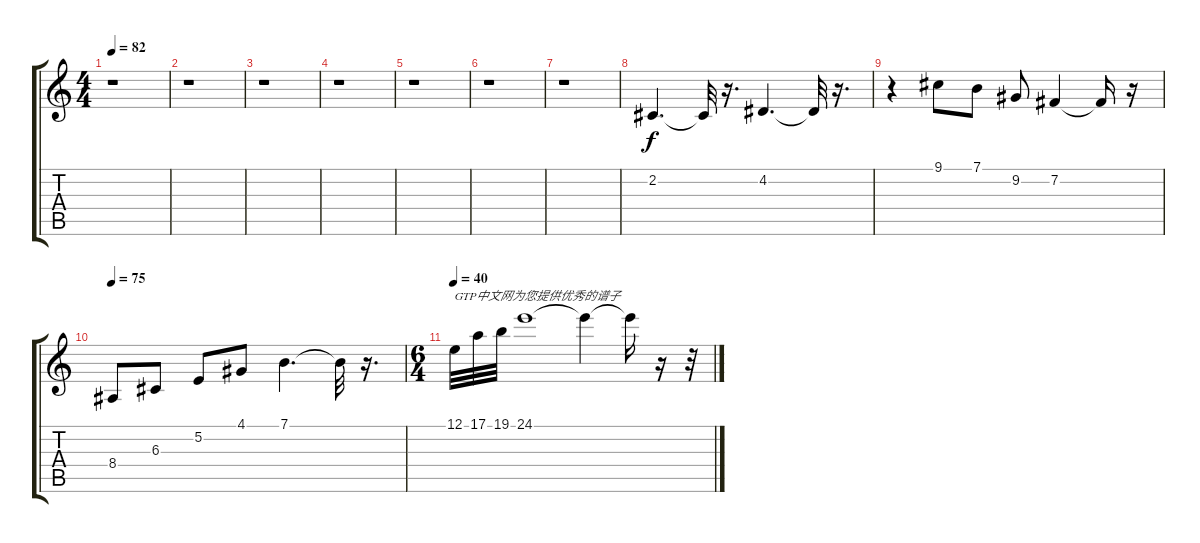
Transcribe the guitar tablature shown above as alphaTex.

\track "" {instrument acousticgrandpiano}
\staff {score tabs}
\tuning (E4 B3 G3 D3 A2 E2) {hide}
\ts (4 4)
\tempo 82
\clef g2
\ks c
r.1{dy f} |
r.1 |
r.1 |
r.1 |
r.1 |
r.1 |
r.1 |
2.2.4{d} 2.2{t}.32 r.16{d} 4.2.4{d} 4.2{t}.32 r.16{d} |
r.4 9.1.8 7.1.8 9.2.8 7.2.4 7.2{t}.16 r.16 |
\tempo 75
8.4.8 6.3.8 5.2.8 4.1.8 7.1.4{d} 7.1{t}.32 r.16{d} |
\ts (6 4)
\tempo 40
12.1.32{txt "GTP中文网为您提供优秀的谱子"} 17.1.32 19.1.32 24.1.1 24.1{t}.4 24.1{t}.16 r.16 r.32
